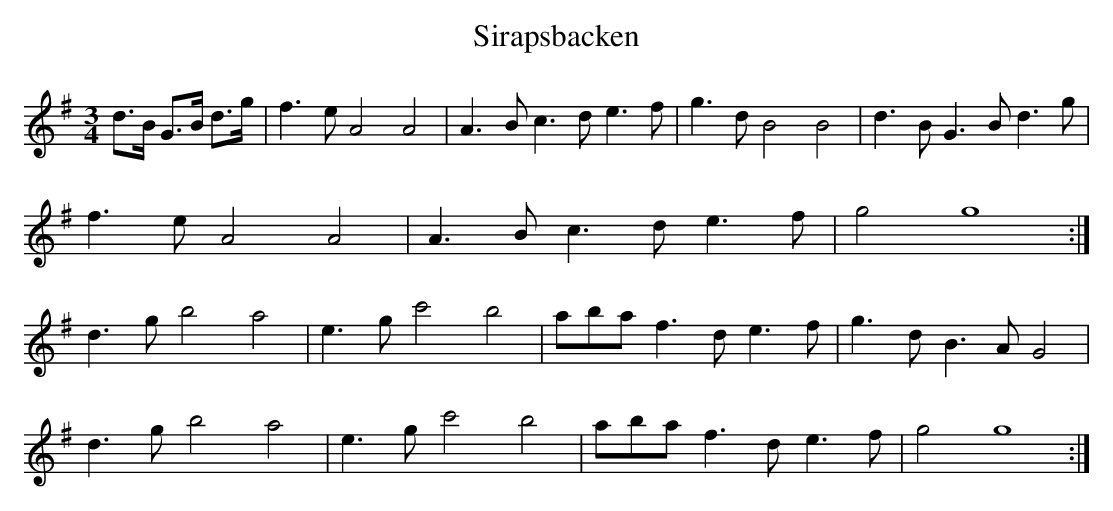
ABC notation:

X:1
T: Sirapsbacken
M: 3/4
L: 1/8
K: G
O:Hällnäs, Västerbotten
d>B G>B d>g | f2>e2 A4 A4 | A2>B2 c2>d2 e2>f2 | g2>d2 B4 B4 | d2>B2 G2>B2 d2>g2 |
f2>e2 A4 A4 | A2>B2 c2>d2 e2>f2 | g4 g8 :|
d2>g2 b4 a4|e2>g2 c'4 b4 | 3aba f2>d2 e2>f2 | g2>d2 B2>A2 G4 |
d2>g2 b4 a4|e2>g2 c'4 b4 | 3aba f2>d2 e2>f2 | g4 g8 :|
